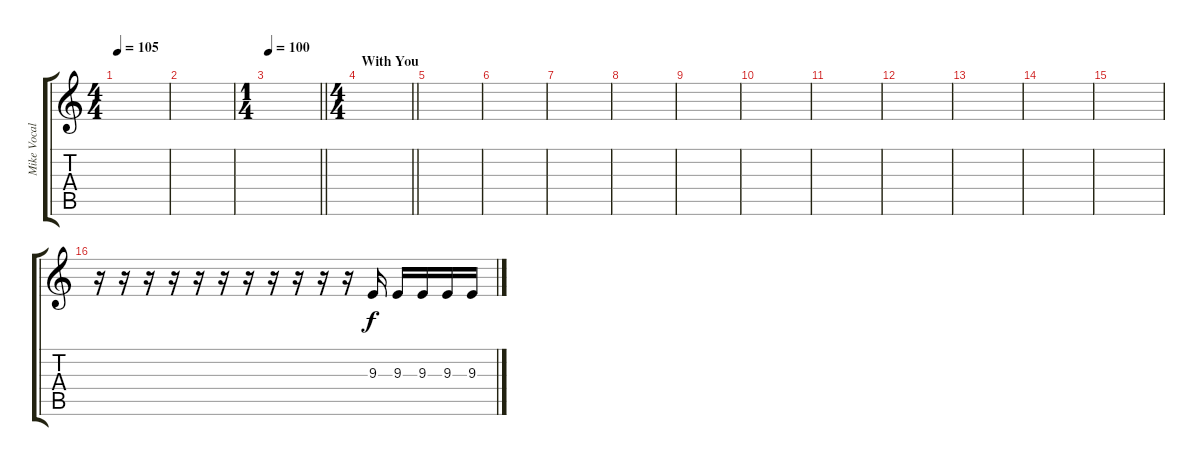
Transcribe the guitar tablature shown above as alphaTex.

\track ("Mike Vocals" "Mike Vocal") {instrument harmonica}
\staff {score tabs}
\tuning (E4 B3 G3 D3 A2 E2) {hide}
\ts (4 4)
\tempo 105
\clef g2
\ks c
|
|
\ts (1 4)
\tempo 100
\barLineRight lightlight
|
\ts (4 4)
\section ("" "With You")
\barLineRight lightlight
|
|
|
|
|
|
|
|
|
|
|
|
r.16 r.16 r.16 r.16 r.16 r.16 r.16 r.16 r.16 r.16 r.16 9.3.16 9.3.16 9.3.16 9.3.16 9.3.16
